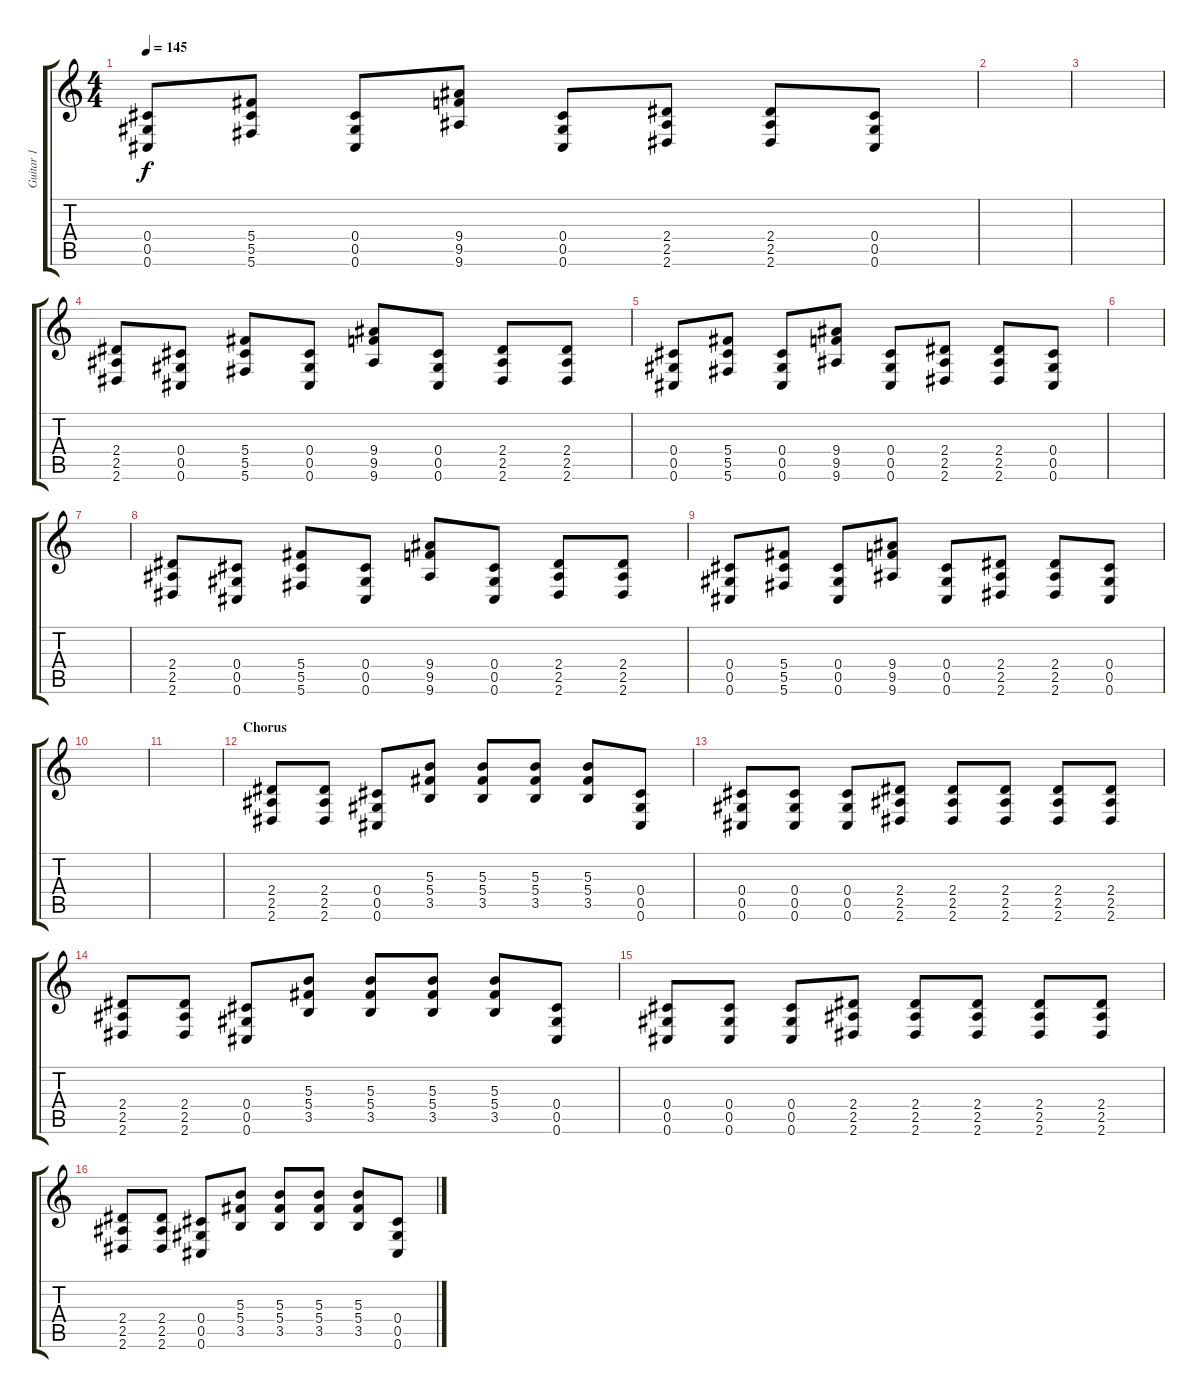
\track ("Guitar 1" "Guitar 1") {instrument distortionguitar}
\staff {score tabs}
\tuning (Eb4 Bb3 Gb3 Db3 Ab2 Db2) {hide}
\ts (4 4)
\tempo 145
\clef g2
\ks c
(0.4 0.5 0.6).8{dy f} (5.4 5.5 5.6).8 (0.4 0.5 0.6).8 (9.4 9.5 9.6).8 (0.4 0.5 0.6).8 (2.4 2.5 2.6).8 (2.4 2.5 2.6).8 (0.4 0.5 0.6).8 |
|
|
(2.4 2.5 2.6).8 (0.4 0.5 0.6).8 (5.4 5.5 5.6).8 (0.4 0.5 0.6).8 (9.4 9.5 9.6).8 (0.4 0.5 0.6).8 (2.4 2.5 2.6).8 (2.4 2.5 2.6).8 |
(0.4 0.5 0.6).8 (5.4 5.5 5.6).8 (0.4 0.5 0.6).8 (9.4 9.5 9.6).8 (0.4 0.5 0.6).8 (2.4 2.5 2.6).8 (2.4 2.5 2.6).8 (0.4 0.5 0.6).8 |
|
|
(2.4 2.5 2.6).8 (0.4 0.5 0.6).8 (5.4 5.5 5.6).8 (0.4 0.5 0.6).8 (9.4 9.5 9.6).8 (0.4 0.5 0.6).8 (2.4 2.5 2.6).8 (2.4 2.5 2.6).8 |
(0.4 0.5 0.6).8 (5.4 5.5 5.6).8 (0.4 0.5 0.6).8 (9.4 9.5 9.6).8 (0.4 0.5 0.6).8 (2.4 2.5 2.6).8 (2.4 2.5 2.6).8 (0.4 0.5 0.6).8 |
|
|
\section ("" "Chorus")
(2.4 2.5 2.6).8 (2.4 2.5 2.6).8 (0.4 0.5 0.6).8 (5.3 5.4 3.5).8 (5.3 5.4 3.5).8 (5.3 5.4 3.5).8 (5.3 5.4 3.5).8 (0.4 0.5 0.6).8 |
(0.4 0.5 0.6).8 (0.4 0.5 0.6).8 (0.4 0.5 0.6).8 (2.4 2.5 2.6).8 (2.4 2.5 2.6).8 (2.4 2.5 2.6).8 (2.4 2.5 2.6).8 (2.4 2.5 2.6).8 |
(2.4 2.5 2.6).8 (2.4 2.5 2.6).8 (0.4 0.5 0.6).8 (5.3 5.4 3.5).8 (5.3 5.4 3.5).8 (5.3 5.4 3.5).8 (5.3 5.4 3.5).8 (0.4 0.5 0.6).8 |
(0.4 0.5 0.6).8 (0.4 0.5 0.6).8 (0.4 0.5 0.6).8 (2.4 2.5 2.6).8 (2.4 2.5 2.6).8 (2.4 2.5 2.6).8 (2.4 2.5 2.6).8 (2.4 2.5 2.6).8 |
(2.4 2.5 2.6).8 (2.4 2.5 2.6).8 (0.4 0.5 0.6).8 (5.3 5.4 3.5).8 (5.3 5.4 3.5).8 (5.3 5.4 3.5).8 (5.3 5.4 3.5).8 (0.4 0.5 0.6).8
